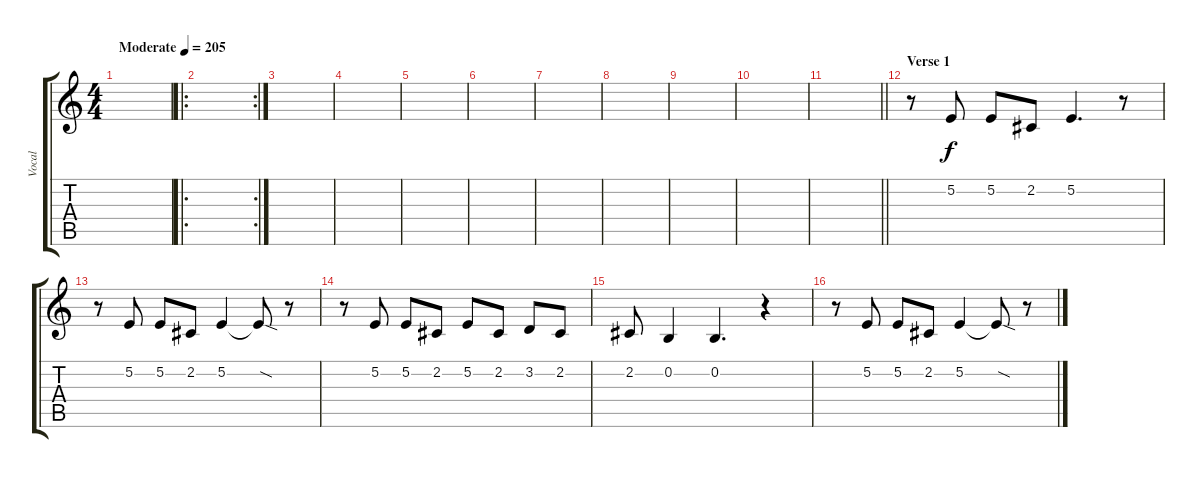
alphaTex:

\track ("Vocal" "Vocal") {instrument clarinet}
\staff {score tabs}
\tuning (E4 B3 G3 D3 A2 E2) {hide}
\ts (4 4)
\tempo (205 "Moderate")
\clef g2
\ks c
|
\ro
\rc 2
|
|
|
|
|
|
|
|
|
\barLineRight lightlight
|
\section ("" "Verse 1")
r.8 5.2.8 5.2.8 2.2.8 5.2.4{d} r.8 |
r.8 5.2.8 5.2.8 2.2.8 5.2.4 5.2{sod t}.8 r.8 |
r.8 5.2.8 5.2.8 2.2.8 5.2.8 2.2.8 3.2.8 2.2.8 |
2.2.8 0.2.4 0.2.4{d} r.4 |
r.8 5.2.8 5.2.8 2.2.8 5.2.4 5.2{sod t}.8 r.8
